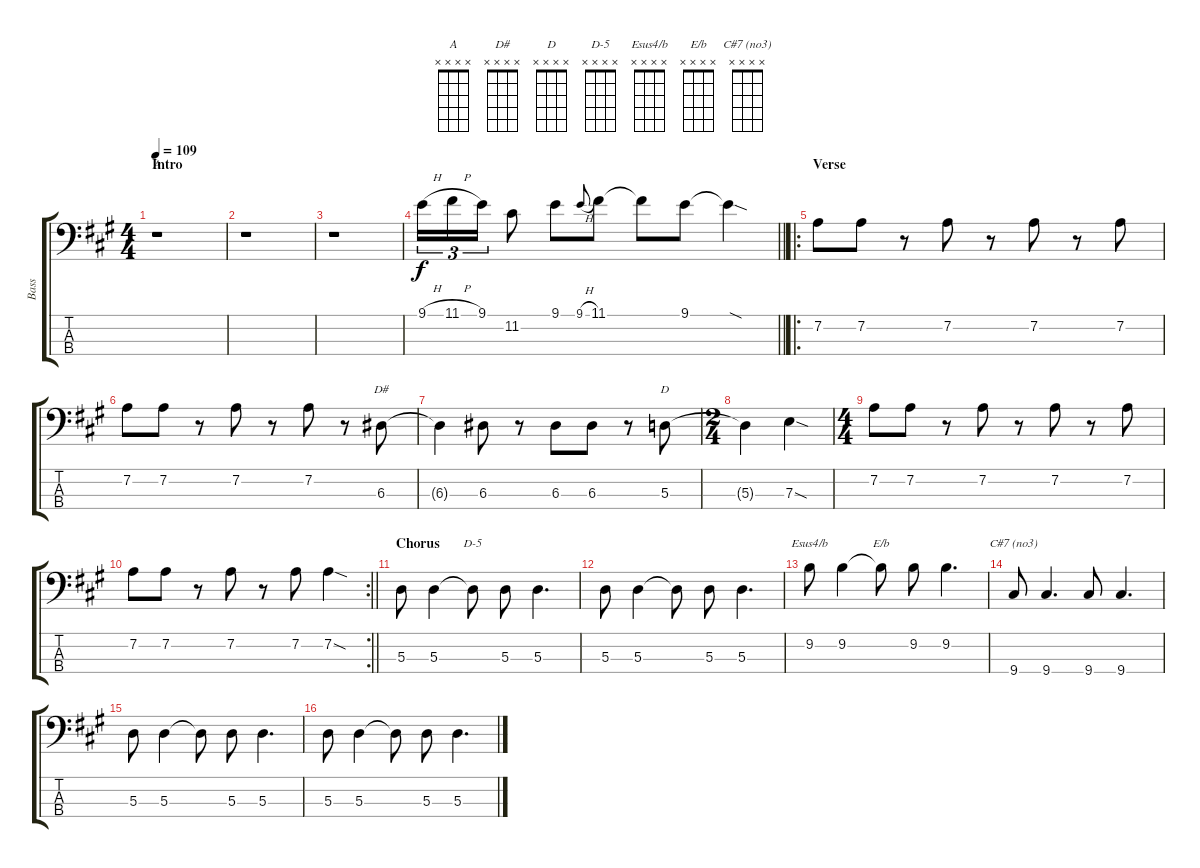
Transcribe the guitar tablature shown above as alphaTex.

\track ("Bass" "Bass") {instrument electricbassfinger}
\staff {score tabs}
\tuning (G2 D2 A1 E1) {hide}
\chord ("A" x x x x)
\chord ("D#" x x x x)
\chord ("D" x x x x)
\chord ("D-5" x x x x)
\chord ("Esus4/b" x x x x)
\chord ("E/b" x x x x)
\chord ("C#7 (no3)" x x x x)
\ts (4 4)
\section ("" "Intro")
\tempo 109
\clef f4
\ks a
r.1{ch "A" dy f instrument electricbassfinger} |
r.1 |
r.1 |
\barLineRight lightlight
9.1{h}.16{tu (3 2)} 11.1{h}.16{tu (3 2)} 9.1.16{tu (3 2)} 11.2.8 9.1.8 9.1{h}.8{gr onbeat} 11.1.8 11.1{t}.8 9.1.8 9.1{sod t}.4 |
\ro
\section ("" "Verse")
7.2.8 7.2.8 r.8 7.2.8 r.8 7.2.8 r.8 7.2.8 |
7.2.8 7.2.8 r.8 7.2.8 r.8 7.2.8 r.8 6.3.8{ch "D#"} |
6.3{t}.4 6.3.8 r.8 6.3.8 6.3.8 r.8 5.3.8{ch "D"} |
\ts (2 4)
5.3{t}.4 7.3{sod}.4 |
\ts (4 4)
7.2.8 7.2.8 r.8 7.2.8 r.8 7.2.8 r.8 7.2.8 |
\rc 2
\barLineRight lightlight
7.2.8 7.2.8 r.8 7.2.8 r.8 7.2.8 7.2{sod}.4 |
\section ("" "Chorus")
5.3.8 5.3.4 5.3{t}.8{ch "D-5"} 5.3.8 5.3.4{d} |
5.3.8 5.3.4 5.3{t}.8 5.3.8 5.3.4{d} |
9.2.8{ch "Esus4/b"} 9.2.4 9.2{t}.8{ch "E/b"} 9.2.8 9.2.4{d} |
9.4.8{ch "C#7 (no3)"} 9.4.4{d} 9.4.8 9.4.4{d} |
5.3.8 5.3.4 5.3{t}.8 5.3.8 5.3.4{d} |
5.3.8 5.3.4 5.3{t}.8 5.3.8 5.3.4{d}
